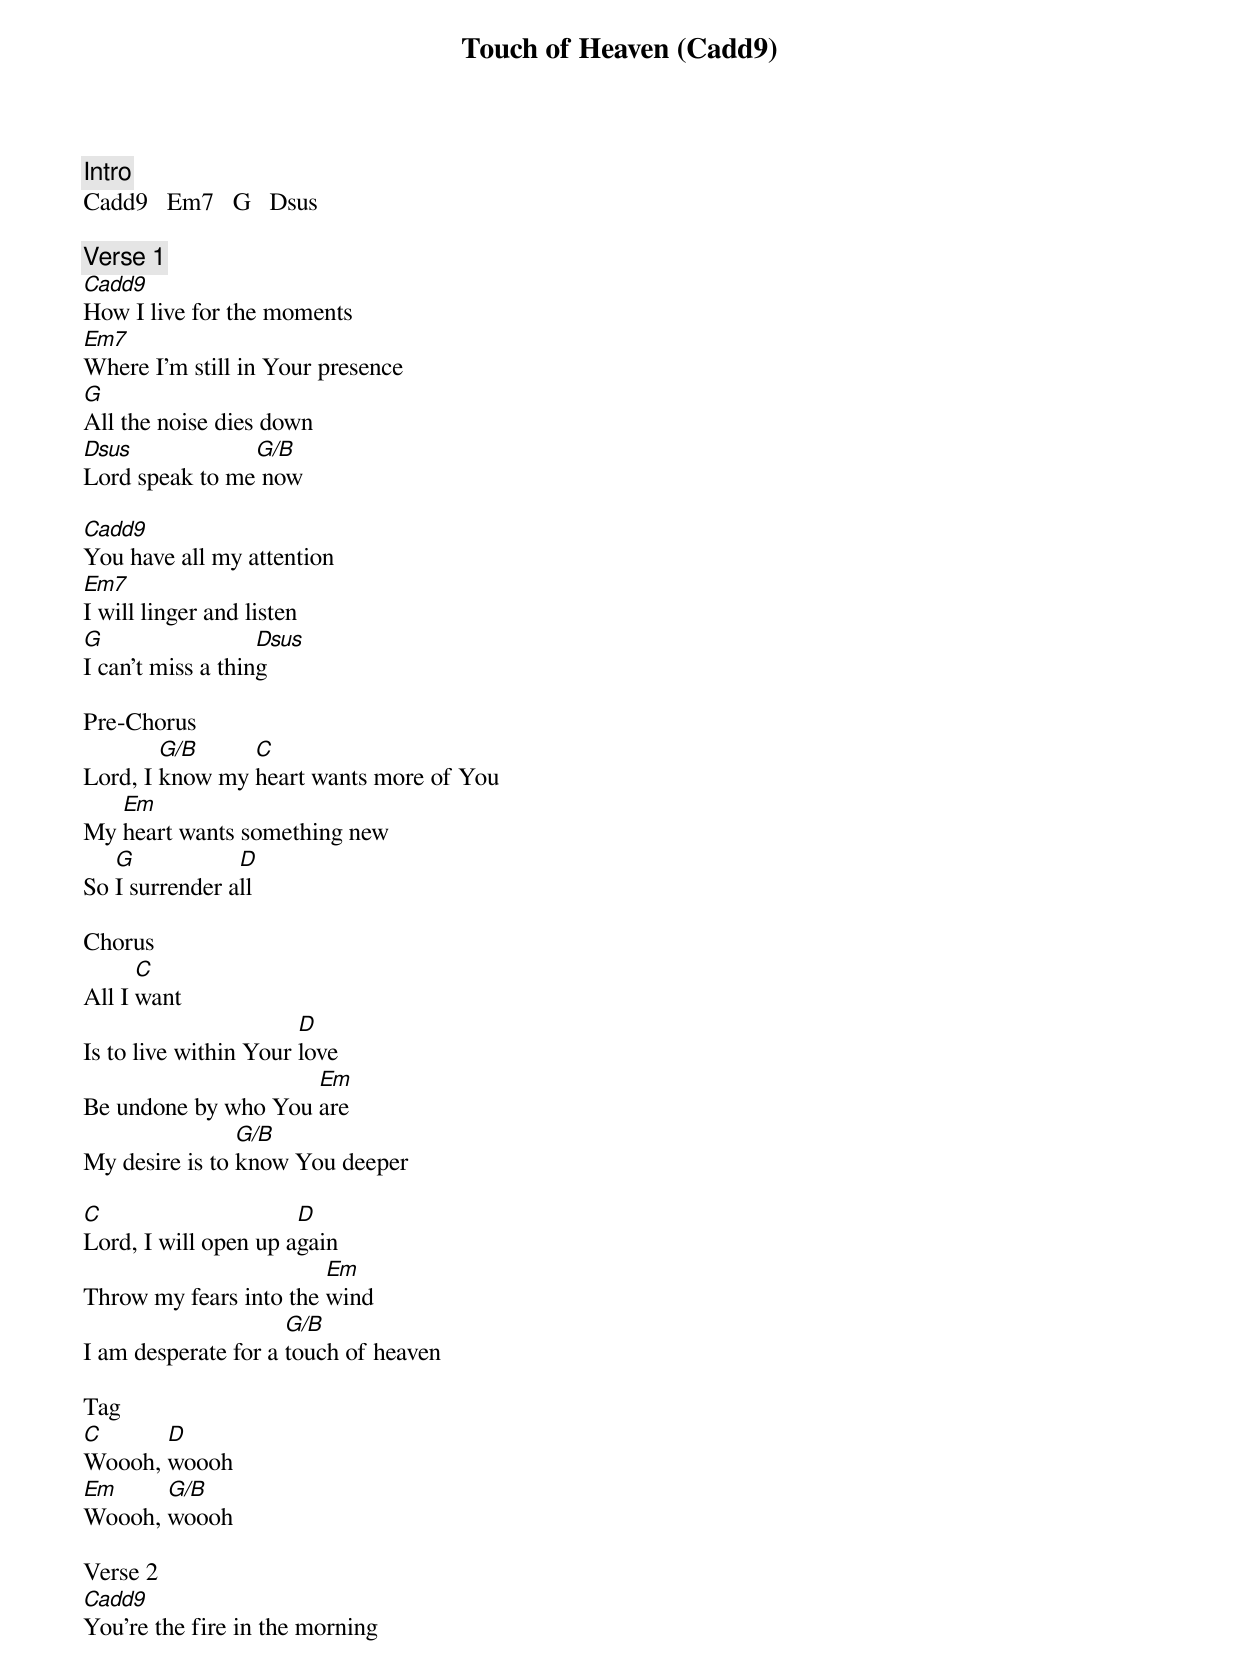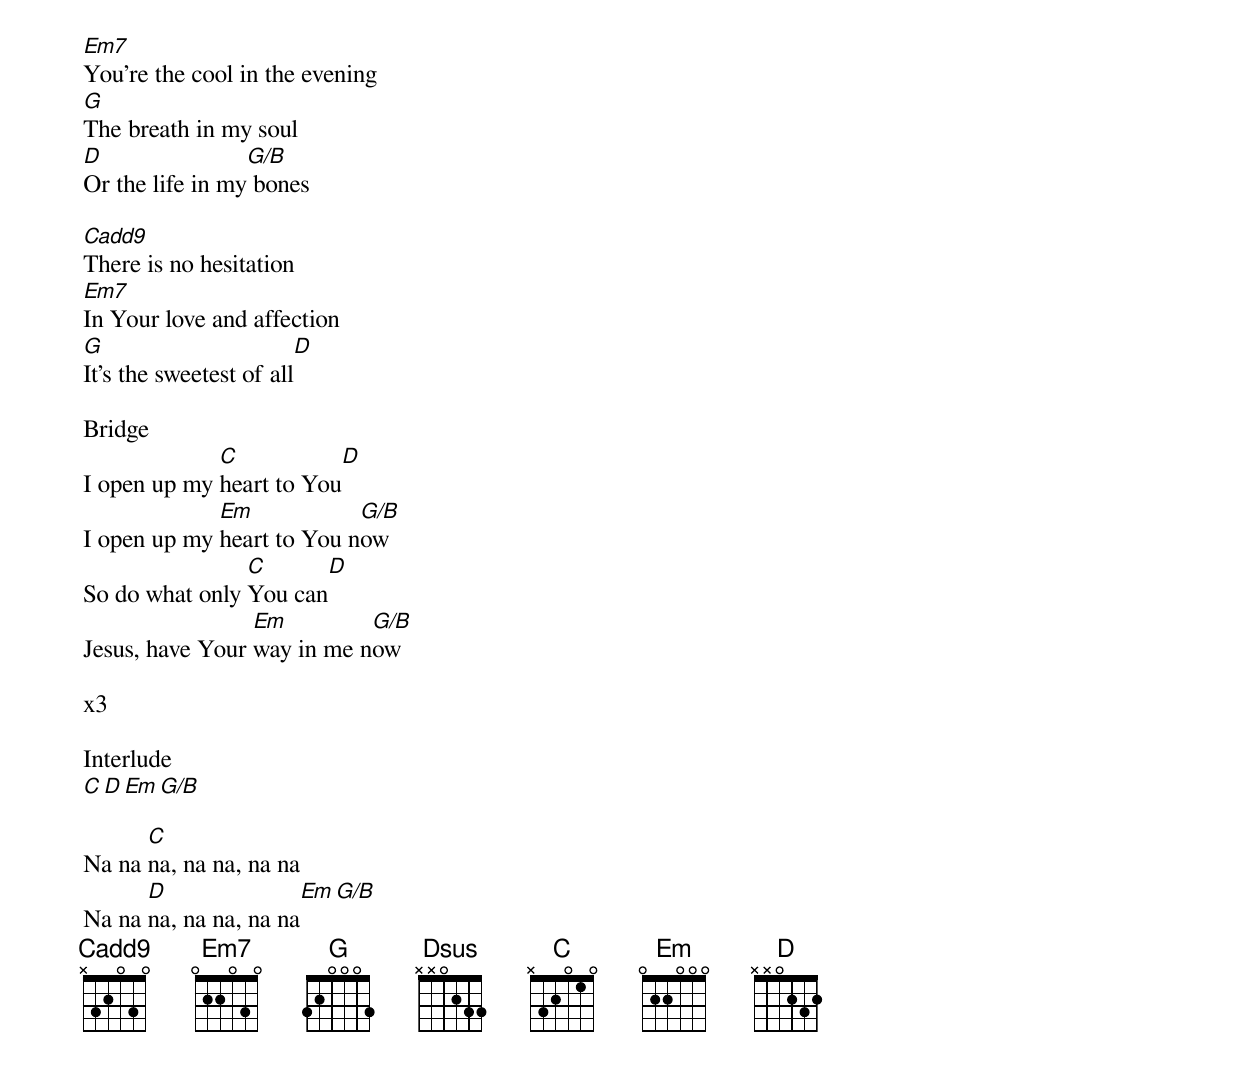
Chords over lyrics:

Touch of Heaven (Cadd9)

Intro
Cadd9   Em7   G   Dsus

Verse 1
Cadd9
How I live for the moments
Em7
Where I'm still in Your presence
G
All the noise dies down
Dsus            G/B
Lord speak to me now

Cadd9
You have all my attention
Em7
I will linger and listen
G                  Dsus
I can't miss a thing

Pre-Chorus
        G/B     C
Lord, I know my heart wants more of You
   Em
My heart wants something new
   G            D
So I surrender all

Chorus
      C
All I want
                       D
Is to live within Your love
                     Em
Be undone by who You are
                G/B
My desire is to know You deeper

C                     D
Lord, I will open up again
                        Em
Throw my fears into the wind
                     G/B
I am desperate for a touch of heaven

Tag
C      D
Woooh, woooh
Em     G/B
Woooh, woooh

Verse 2
Cadd9
You're the fire in the morning
Em7
You're the cool in the evening
G
The breath in my soul
D                G/B
Or the life in my bones

Cadd9
There is no hesitation
Em7
In Your love and affection
G                        D
It's the sweetest of all

Bridge
             C           D
I open up my heart to You
             Em            G/B
I open up my heart to You now
                C       D
So do what only You can
                 Em         G/B
Jesus, have Your way in me now

x3

Interlude
C   D   Em   G/B

      C
Na na na, na na, na na
      D                Em   G/B
Na na na, na na, na na
